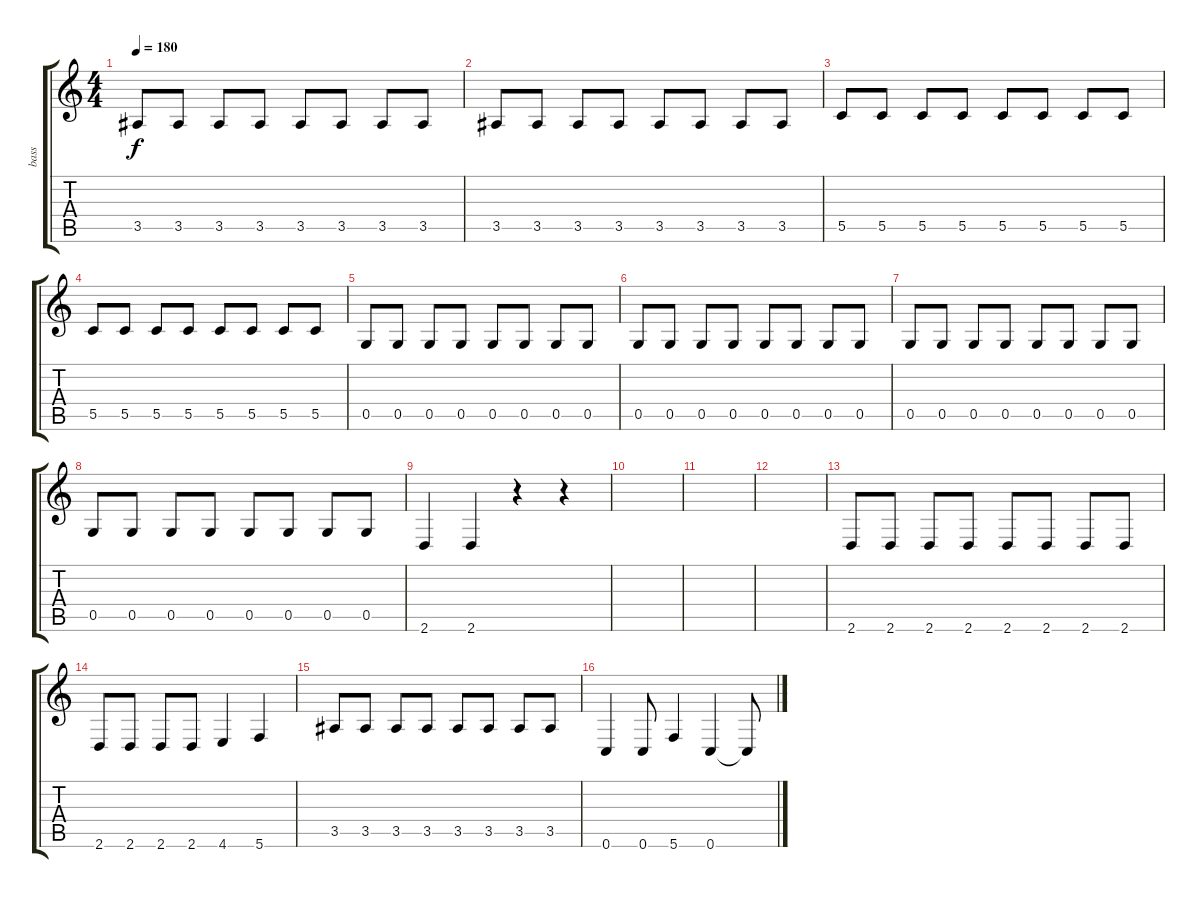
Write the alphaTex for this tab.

\track ("bass" "bass") {instrument electricbassfinger}
\staff {score tabs}
\tuning (D4 A3 F3 C3 G2 C2) {hide}
\ts (4 4)
\tempo 180
\clef g2
\ks c
3.5.8{dy f} 3.5.8 3.5.8 3.5.8 3.5.8 3.5.8 3.5.8 3.5.8 |
3.5.8 3.5.8 3.5.8 3.5.8 3.5.8 3.5.8 3.5.8 3.5.8 |
5.5.8 5.5.8 5.5.8 5.5.8 5.5.8 5.5.8 5.5.8 5.5.8 |
5.5.8 5.5.8 5.5.8 5.5.8 5.5.8 5.5.8 5.5.8 5.5.8 |
0.5.8 0.5.8 0.5.8 0.5.8 0.5.8 0.5.8 0.5.8 0.5.8 |
0.5.8 0.5.8 0.5.8 0.5.8 0.5.8 0.5.8 0.5.8 0.5.8 |
0.5.8 0.5.8 0.5.8 0.5.8 0.5.8 0.5.8 0.5.8 0.5.8 |
0.5.8 0.5.8 0.5.8 0.5.8 0.5.8 0.5.8 0.5.8 0.5.8 |
2.6.4 2.6.4 r.4 r.4 |
|
|
|
2.6.8 2.6.8 2.6.8 2.6.8 2.6.8 2.6.8 2.6.8 2.6.8 |
2.6.8 2.6.8 2.6.8 2.6.8 4.6.4 5.6.4 |
3.5.8 3.5.8 3.5.8 3.5.8 3.5.8 3.5.8 3.5.8 3.5.8 |
0.6.4 0.6.8 5.6.4 0.6.4 0.6{t}.8
